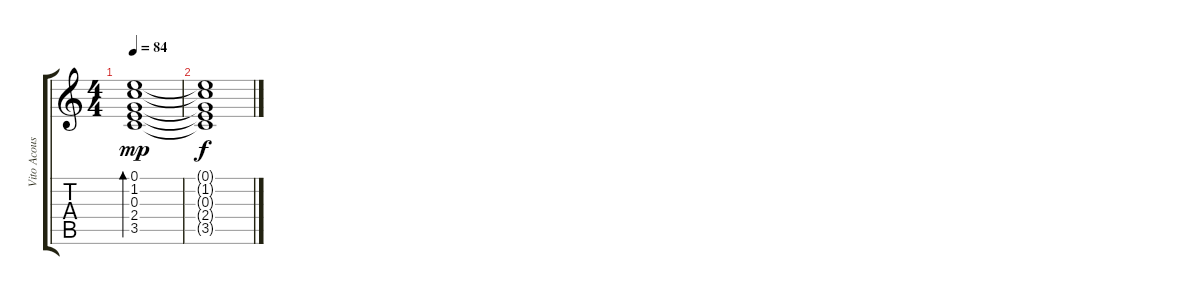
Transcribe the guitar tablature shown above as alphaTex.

\track ("Vito Acoustic Guitar" "Vito Acous") {instrument acousticguitarsteel}
\staff {score tabs}
\tuning (E4 B3 G3 D3 A2 E2) {hide}
\ts (4 4)
\tempo 84
\clef g2
\ks c
(0.1 1.2 0.3 2.4 3.5).1{bd 120 dy mp} |
(0.1{t} 1.2{t} 0.3{t} 2.4{t} 3.5{t}).1{dy f}
